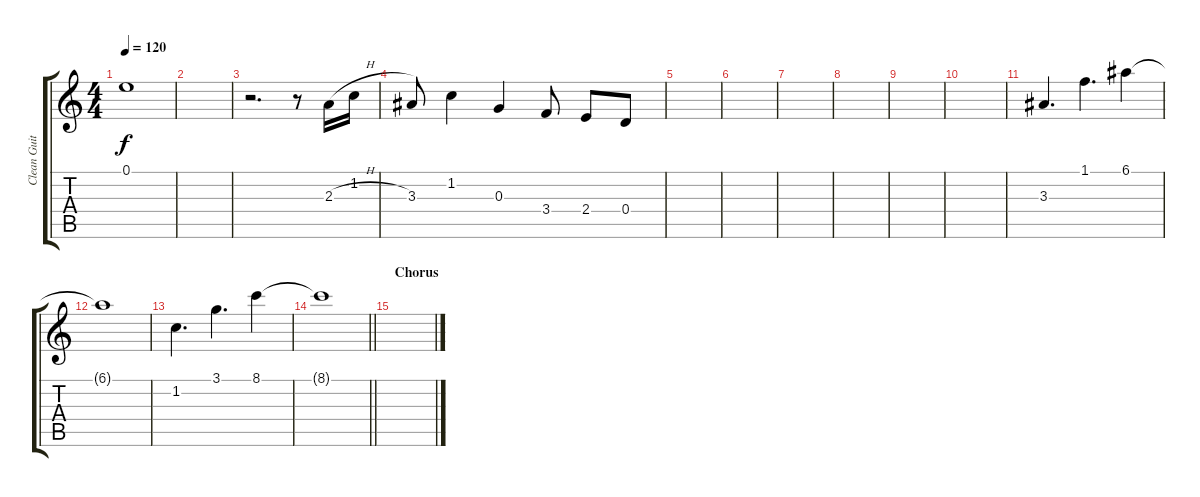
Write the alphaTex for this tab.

\track ("Clean Guitar" "Clean Guit") {instrument electricguitarclean}
\staff {score tabs}
\tuning (E4 B3 G3 D3 A2 D2) {hide}
\ts (4 4)
\tempo 120
\clef g2
\ks c
0.1.1{dy f} |
|
r.2{d} r.8 2.3{h}.16 1.2.16 |
3.3.8 1.2.4 0.3.4 3.4.8 2.4.8 0.4.8 |
|
|
|
|
|
|
3.3.4{d} 1.1.4{d} 6.1.4 |
6.1{t}.1 |
1.2.4{d} 3.1.4{d} 8.1.4 |
\barLineRight lightlight
8.1{t}.1 |
\section ("" "Chorus")
